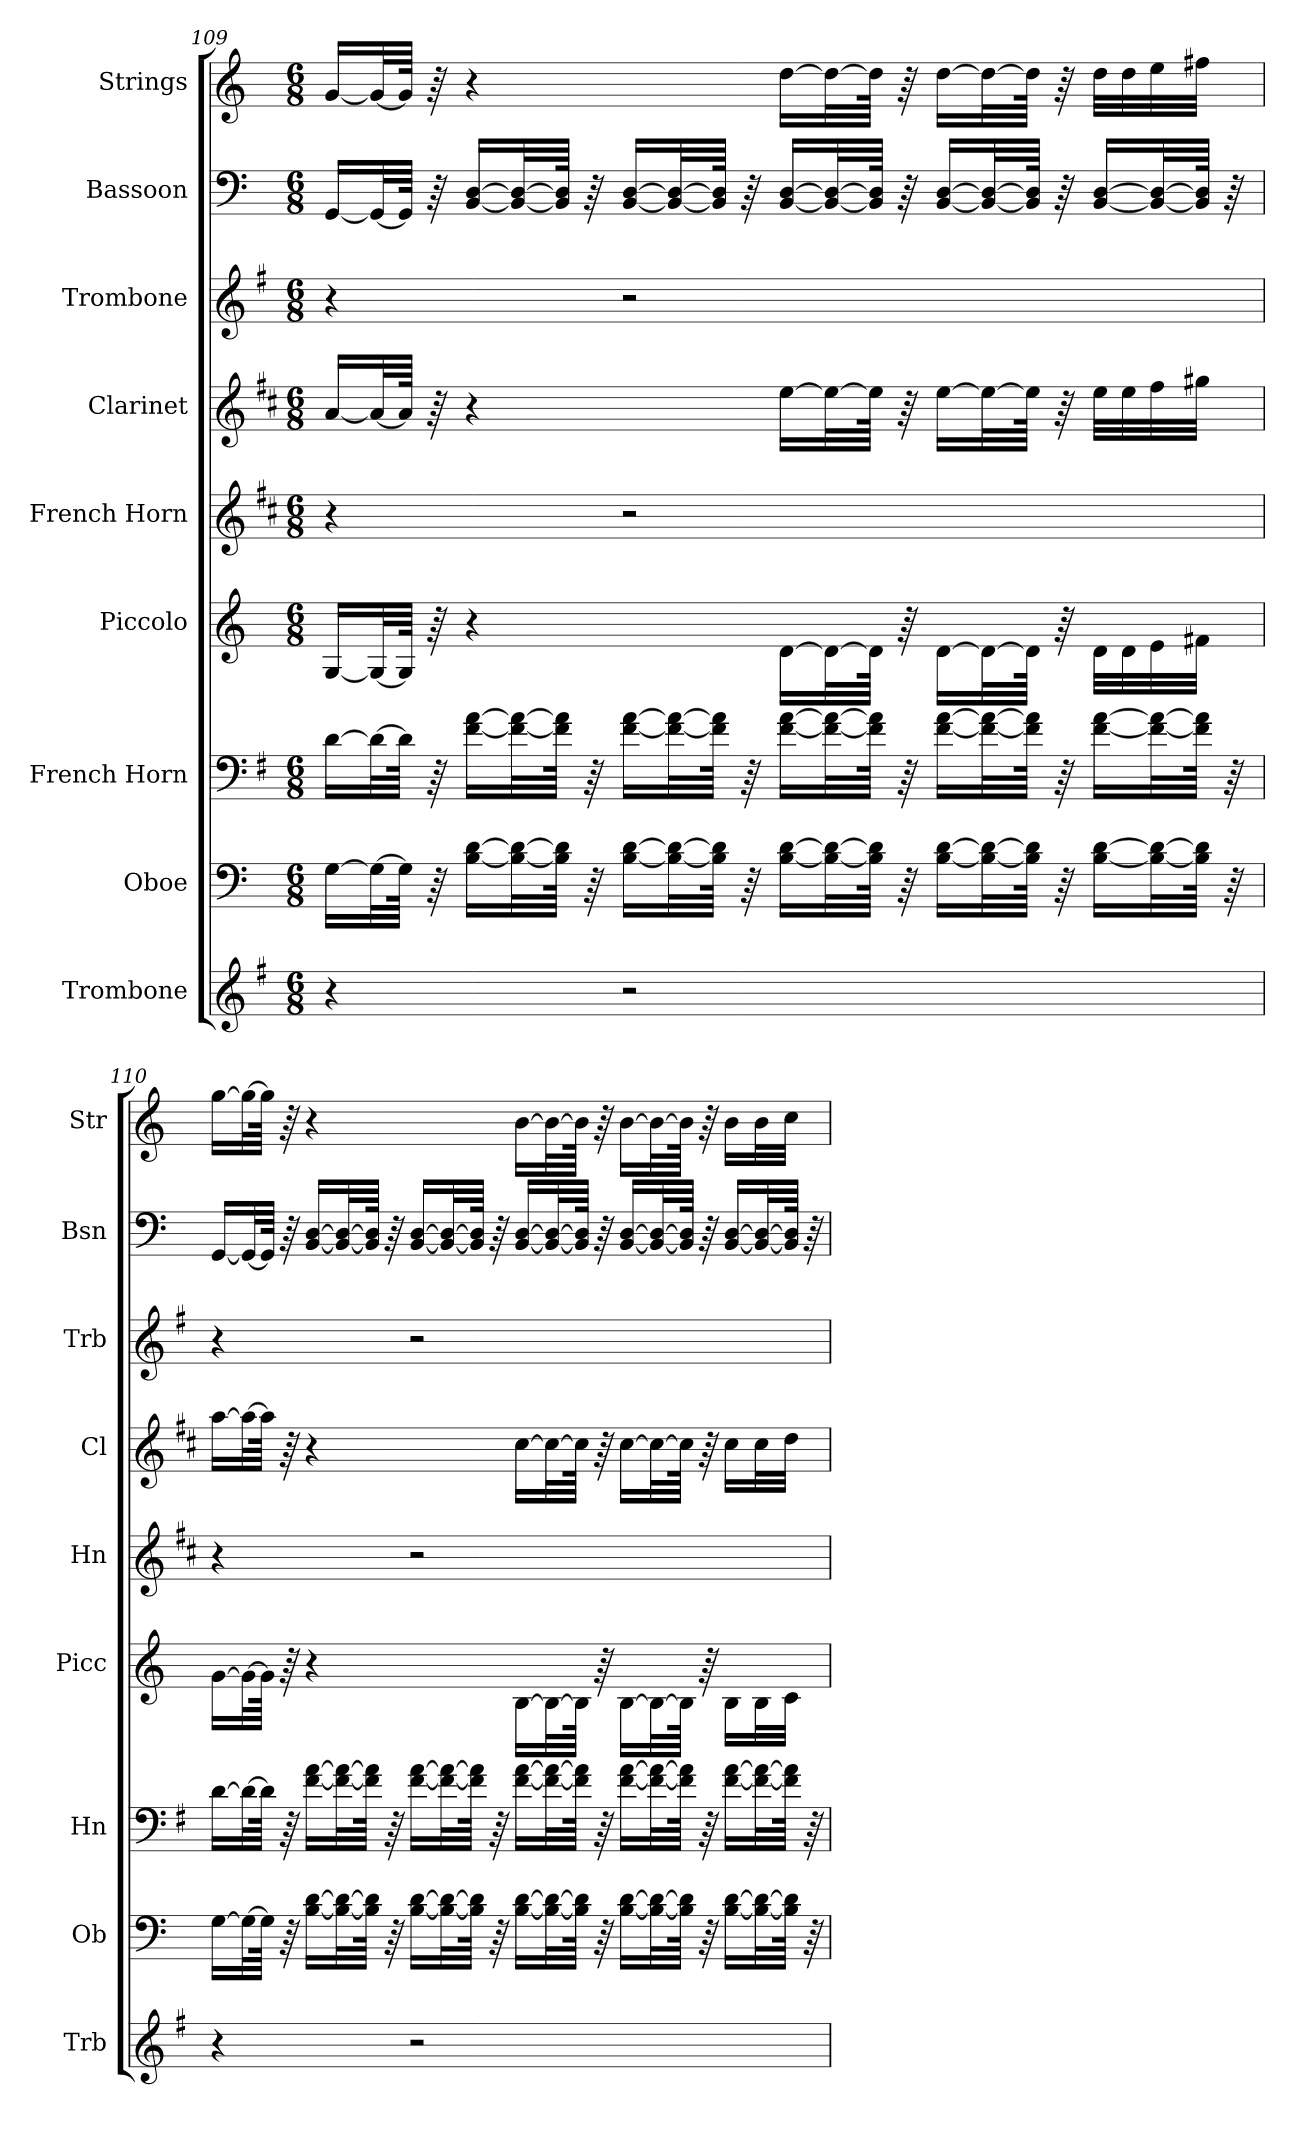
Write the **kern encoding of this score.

**kern	**kern	**kern	**kern	**kern	**kern	**kern	**kern	**kern
*part9	*part8	*part7	*part6	*part5	*part4	*part3	*part2	*part1
*staff9	*staff8	*staff7	*staff6	*staff5	*staff4	*staff3	*staff2	*staff1
*I"Trombone	*I"Oboe	*I"French Horn	*I"Piccolo	*I"French Horn	*I"Clarinet	*I"Trombone	*I"Bassoon	*I"Strings
*I'Trb	*I'Ob	*I'Hn	*I'Picc	*I'Hn	*I'Cl	*I'Trb	*I'Bsn	*I'Str
!!LO:PB:g=z
*clefG2	*clefF4	*clefF4	*clefG2	*clefG2	*clefG2	*clefG2	*clefF4	*clefG2
*	*	*ITrd4c7	*ITrd-7c-12	*ITrd4c7	*ITrd1c2	*	*	*
*k[f#]	*k[]	*k[]	*k[]	*k[f#]	*k[]	*k[f#]	*k[]	*k[]
*M6/8	*M6/8	*M6/8	*M6/8	*M6/8	*M6/8	*M6/8	*M6/8	*M6/8
=109	=109	=109	=109	=109	=109	=109	=109	=109
4r	[16G\LL	[16G\LL	[16g/LL	4r	[16g/LL	4r	[16GG/LL	[16g/LL
.	32G\L_	32G\L_	32g/L_	.	32g/L_	.	32GG/L_	32g/L_
.	64G\JJJk]	64G\JJJk]	64g/JJJk]	.	64g/JJJk]	.	64GG/JJJk]	64g/JJJk]
.	64r	64r	64r	.	64r	.	64r	64r
.	[16B\ [16d\LL	[16B\ [16d\LL	4r	.	4r	.	[16BB/ [16D/LL	4r
.	32B\_ 32d\_L	32B\_ 32d\_L	.	.	.	.	32BB/_ 32D/_L	.
.	64B\] 64d\]JJJk	64B\] 64d\]JJJk	.	.	.	.	64BB/] 64D/]JJJk	.
.	64r	64r	.	.	.	.	64r	.
2r	[16B\ [16d\LL	[16B\ [16d\LL	.	2r	.	2r	[16BB/ [16D/LL	.
.	32B\_ 32d\_L	32B\_ 32d\_L	.	.	.	.	32BB/_ 32D/_L	.
.	64B\] 64d\]JJJk	64B\] 64d\]JJJk	.	.	.	.	64BB/] 64D/]JJJk	.
.	64r	64r	.	.	.	.	64r	.
.	[16B\ [16d\LL	[16B\ [16d\LL	[16dd\LL	.	[16dd\LL	.	[16BB/ [16D/LL	[16dd\LL
.	32B\_ 32d\_L	32B\_ 32d\_L	32dd\L_	.	32dd\L_	.	32BB/_ 32D/_L	32dd\L_
.	64B\] 64d\]JJJk	64B\] 64d\]JJJk	64dd\JJJk]	.	64dd\JJJk]	.	64BB/] 64D/]JJJk	64dd\JJJk]
.	64r	64r	64r	.	64r	.	64r	64r
.	[16B\ [16d\LL	[16B\ [16d\LL	[16dd\LL	.	[16dd\LL	.	[16BB/ [16D/LL	[16dd\LL
.	32B\_ 32d\_L	32B\_ 32d\_L	32dd\L_	.	32dd\L_	.	32BB/_ 32D/_L	32dd\L_
.	64B\] 64d\]JJJk	64B\] 64d\]JJJk	64dd\JJJk]	.	64dd\JJJk]	.	64BB/] 64D/]JJJk	64dd\JJJk]
.	64r	64r	64r	.	64r	.	64r	64r
.	[16B\ [16d\LL	[16B\ [16d\LL	32dd\LLL	.	32dd\LLL	.	[16BB/ [16D/LL	32dd\LLL
.	.	.	32dd\	.	32dd\	.	.	32dd\
.	32B\_ 32d\_L	32B\_ 32d\_L	32ee\	.	32ee\	.	32BB/_ 32D/_L	32ee\
.	64B\] 64d\]JJJk	64B\] 64d\]JJJk	32ff#X\JJJ	.	32ff#X\JJJ	.	64BB/] 64D/]JJJk	32ff#X\JJJ
.	64r	64r	.	.	.	.	64r	.
!!LO:PB:g=z
=110	=110	=110	=110	=110	=110	=110	=110	=110
4r	[16G\LL	[16G\LL	[16gg\LL	4r	[16gg\LL	4r	[16GG/LL	[16gg\LL
.	32G\L_	32G\L_	32gg\L_	.	32gg\L_	.	32GG/L_	32gg\L_
.	64G\JJJk]	64G\JJJk]	64gg\JJJk]	.	64gg\JJJk]	.	64GG/JJJk]	64gg\JJJk]
.	64r	64r	64r	.	64r	.	64r	64r
.	[16B\ [16d\LL	[16B\ [16d\LL	4r	.	4r	.	[16BB/ [16D/LL	4r
.	32B\_ 32d\_L	32B\_ 32d\_L	.	.	.	.	32BB/_ 32D/_L	.
.	64B\] 64d\]JJJk	64B\] 64d\]JJJk	.	.	.	.	64BB/] 64D/]JJJk	.
.	64r	64r	.	.	.	.	64r	.
2r	[16B\ [16d\LL	[16B\ [16d\LL	.	2r	.	2r	[16BB/ [16D/LL	.
.	32B\_ 32d\_L	32B\_ 32d\_L	.	.	.	.	32BB/_ 32D/_L	.
.	64B\] 64d\]JJJk	64B\] 64d\]JJJk	.	.	.	.	64BB/] 64D/]JJJk	.
.	64r	64r	.	.	.	.	64r	.
.	[16B\ [16d\LL	[16B\ [16d\LL	[16b\LL	.	[16b\LL	.	[16BB/ [16D/LL	[16b\LL
.	32B\_ 32d\_L	32B\_ 32d\_L	32b\L_	.	32b\L_	.	32BB/_ 32D/_L	32b\L_
.	64B\] 64d\]JJJk	64B\] 64d\]JJJk	64b\JJJk]	.	64b\JJJk]	.	64BB/] 64D/]JJJk	64b\JJJk]
.	64r	64r	64r	.	64r	.	64r	64r
.	[16B\ [16d\LL	[16B\ [16d\LL	[16b\LL	.	[16b\LL	.	[16BB/ [16D/LL	[16b\LL
.	32B\_ 32d\_L	32B\_ 32d\_L	32b\L_	.	32b\L_	.	32BB/_ 32D/_L	32b\L_
.	64B\] 64d\]JJJk	64B\] 64d\]JJJk	64b\JJJk]	.	64b\JJJk]	.	64BB/] 64D/]JJJk	64b\JJJk]
.	64r	64r	64r	.	64r	.	64r	64r
.	[16B\ [16d\LL	[16B\ [16d\LL	16b\LL	.	16b\LL	.	[16BB/ [16D/LL	16b\LL
.	32B\_ 32d\_L	32B\_ 32d\_L	32b\L	.	32b\L	.	32BB/_ 32D/_L	32b\L
.	64B\] 64d\]JJJk	64B\] 64d\]JJJk	32cc\JJJ	.	32cc\JJJ	.	64BB/] 64D/]JJJk	32cc\JJJ
.	64r	64r	.	.	.	.	64r	.
=	=	=	=	=	=	=	=	=
*-	*-	*-	*-	*-	*-	*-	*-	*-
